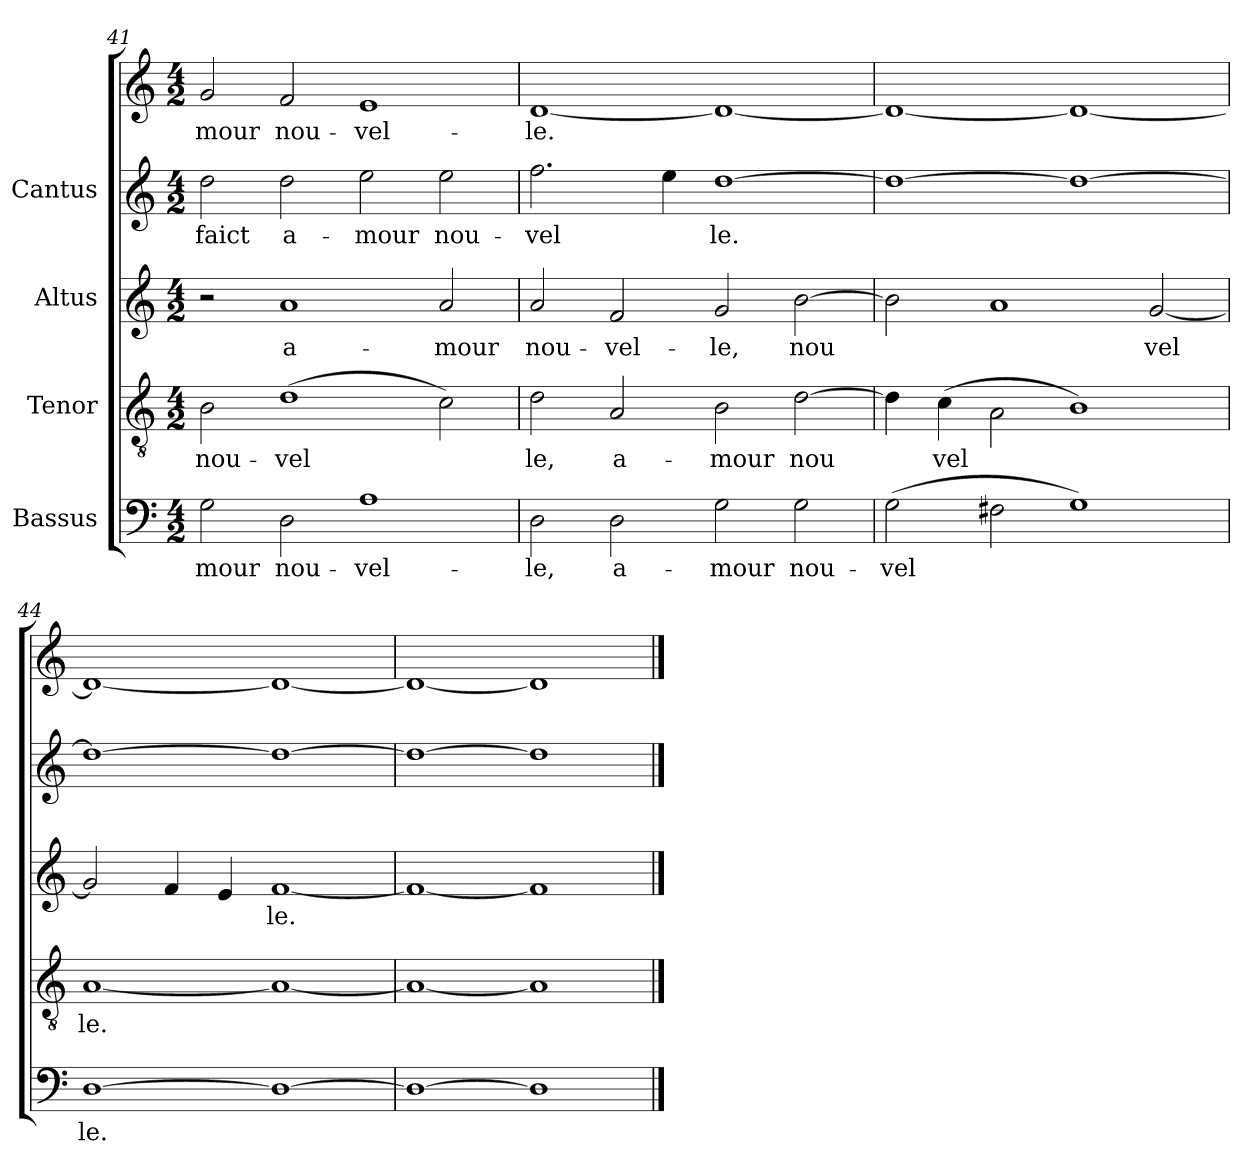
**kern	**text	**kern	**text	**kern	**text	**kern	**text	**kern	**text
*part4	*part4	*part3	*part3	*part2	*part2	*part1	*part1	*part1	*part1
*staff5	*staff5	*staff4	*staff4	*staff3	*staff3	*staff2	*staff2	*staff1	*staff1
*I"Bassus	*	*I"Tenor	*	*I"Altus	*	*I"Cantus	*	*	*
*clefF4	*	*clefGv2	*	*clefG2	*	*clefG2	*	*clefG2	*
*M4/2	*	*M4/2	*	*M4/2	*	*M4/2	*	*M4/2	*
=41	=41	=41	=41	=41	=41	=41	=41	=41	=41
!	!LO:LY:b:cj	!	!LO:LY:b:cj	!	!	!	!LO:LY:b:cj	!	!LO:LY:b:cj
2G\	-mour	2B\	nou-	2r	.	2dd\	-faict	2g/	mour
!	!LO:LY:b:cj	!	!LO:LY:b:cj	!	!LO:LY:b:cj	!	!LO:LY:b:cj	!	!LO:LY:b:cj
2D\	nou-	(>1d	-vel-	1a	a-	2dd\	a-	2f/	nou-
!	!LO:LY:b:cj	!	!	!	!	!	!LO:LY:b:cj	!	!LO:LY:b:cj
1A	-vel-	.	.	.	.	2ee\	-mour	1e	-vel-
!	!	!	!LO:LY:b:cj	!	!LO:LY:b:cj	!	!LO:LY:b:cj	!	!
.	.	2c\)	--	2a/	-mour	2ee\	nou-	.	.
=42	=42	=42	=42	=42	=42	=42	=42	=42	=42
!	!LO:LY:b:cj	!	!LO:LY:b:cj	!	!LO:LY:b:cj	!	!LO:LY:b:cj	!	!LO:LY:b:cj
2D\	-le,	2d\	-le,	2a/	nou-	2.ff\	vel-	[<1d	-le.
!	!LO:LY:b:cj	!	!LO:LY:b:cj	!	!LO:LY:b:cj	!	!	!	!
2D\	a-	2A/	a-	2f/	-vel-	.	.	.	.
!	!	!	!	!	!	!	!LO:LY:b:cj	!	!
.	.	.	.	.	.	4ee\	-	.	.
!	!LO:LY:b:cj	!	!LO:LY:b:cj	!	!LO:LY:b:cj	!	!LO:LY:b:cj	!	!LO:LY:b:cj
2G\	-mour	2B\	-mour	2g/	-le,	[>1dd	le.	1d_<	.
!	!LO:LY:b:cj	!	!LO:LY:b:cj	!	!LO:LY:b:cj	!	!	!	!
2G\	nou-	[>2d\	nou-	[>2b\	nou-	.	.	.	.
=43	=43	=43	=43	=43	=43	=43	=43	=43	=43
!	!LO:LY:b:cj	!	!LO:LY:b:cj	!	!LO:LY:b:cj	!	!	!	!
(>2G\	-vel-	4d\]	-	2b\]	-	1dd_>	.	1d_<	.
!	!	!	!LO:LY:b:cj	!	!	!	!	!	!
.	.	(>4c\	vel-	.	.	.	.	.	.
!	!LO:LY:b:cj	!	!LO:LY:b:cj	!	!LO:LY:b:cj	!	!	!	!
2F#X\	--	2A\	--	1a	.	.	.	.	.
!	!LO:LY:b:cj	!	!LO:LY:b:cj	!	!	!	!	!	!
1G)	--	1B)	--	.	.	1dd_>	.	1d_<	.
!	!	!	!	!	!LO:LY:b:cj	!	!	!	!
.	.	.	.	[<2g/	vel-	.	.	.	.
!!LO:LB:g=z
=44	=44	=44	=44	=44	=44	=44	=44	=44	=44
!	!LO:LY:b:cj	!	!LO:LY:b:cj	!	!LO:LY:b:cj	!	!	!	!
[>1D	-le.	[<1A	-le.	2g/]	-	1dd_>	.	1d_<	.
!	!	!	!	!	!LO:LY:b:cj	!	!	!	!
.	.	.	.	4f/	.	.	.	.	.
!	!	!	!	!	!LO:LY:b:cj	!	!	!	!
.	.	.	.	4e/	.	.	.	.	.
!	!LO:LY:b:cj	!	!LO:LY:b:cj	!	!LO:LY:b:cj	!	!	!	!
1D_>	.	1A_<	.	[<1f	le.	1dd_>	.	1d_<	.
=45	=45	=45	=45	=45	=45	=45	=45	=45	=45
1D_>	.	1A_<	.	1f_<	.	1dd_>	.	1d_<	.
1D]	.	1A]	.	1f]	.	1dd]	.	1d]	.
==	==	==	==	==	==	==	==	==	==
*-	*-	*-	*-	*-	*-	*-	*-	*-	*-
